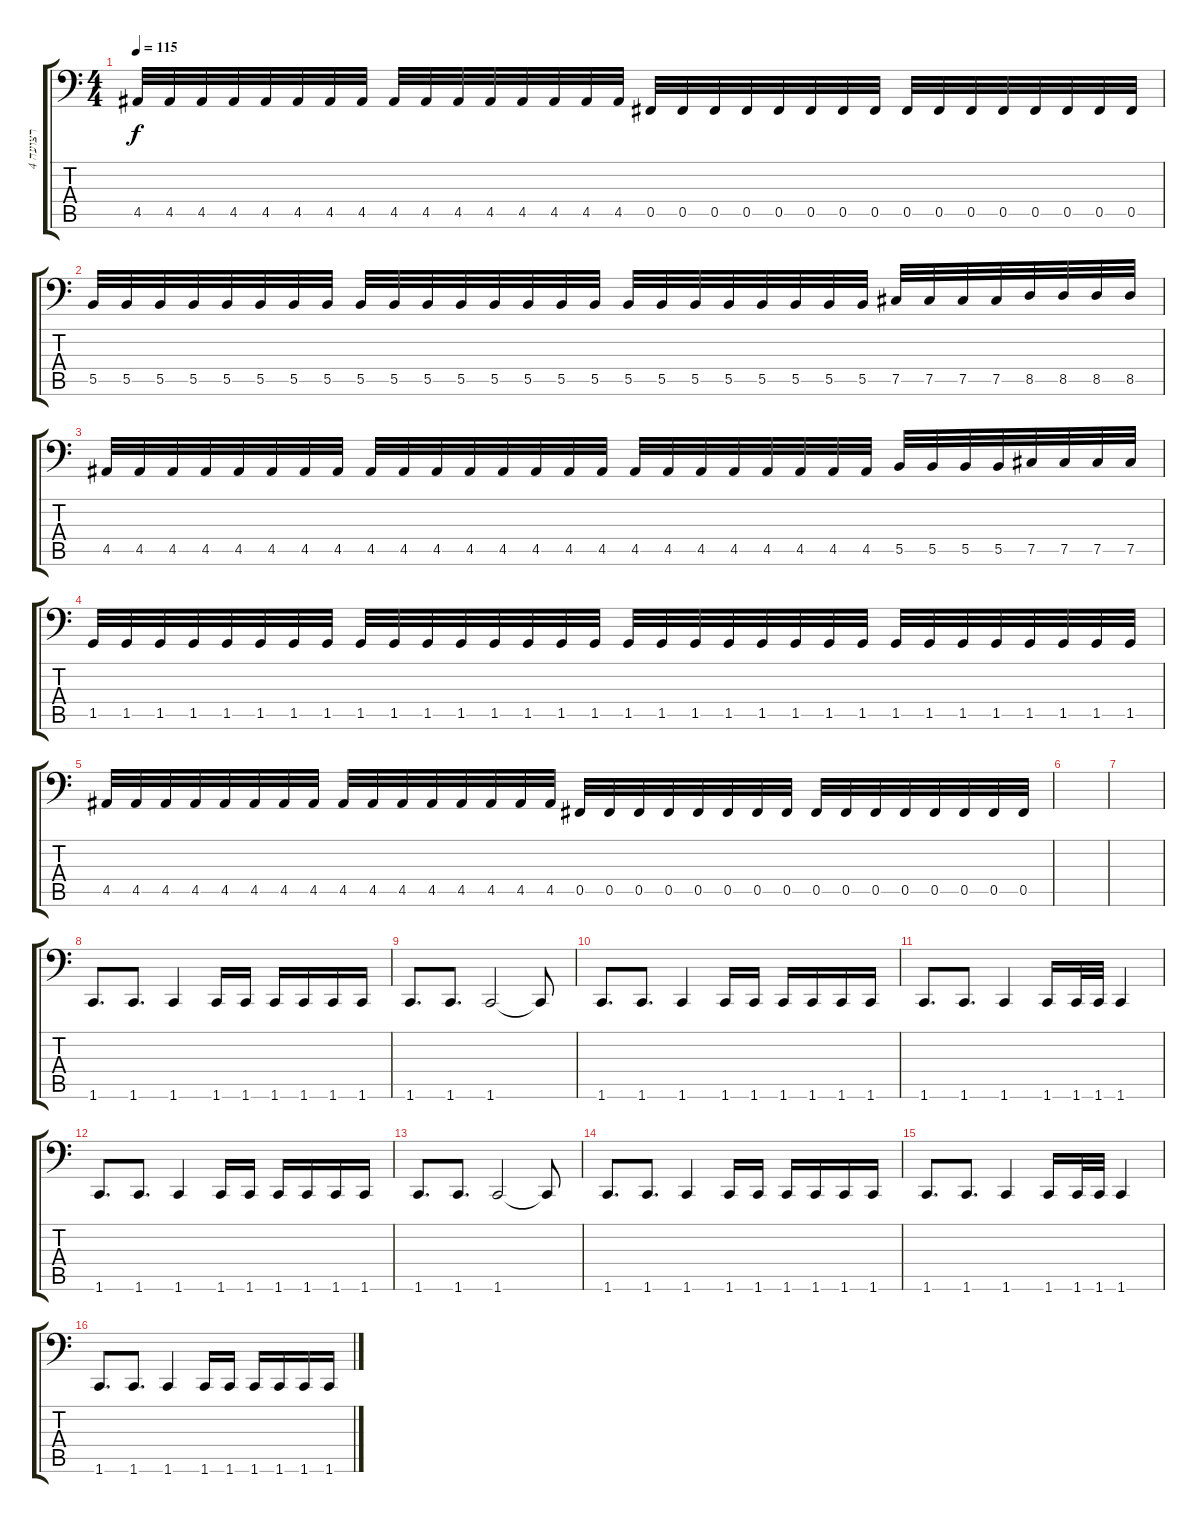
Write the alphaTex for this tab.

\track ("רצועה 4" "רצועה 4") {instrument electricbasspick}
\staff {score tabs}
\tuning (Db3 Ab2 E2 B1 Gb1 B0) {hide}
\ts (4 4)
\tempo 115
\clef f4
\ks c
4.5.32{dy f} 4.5.32 4.5.32 4.5.32 4.5.32 4.5.32 4.5.32 4.5.32 4.5.32 4.5.32 4.5.32 4.5.32 4.5.32 4.5.32 4.5.32 4.5.32 0.5.32 0.5.32 0.5.32 0.5.32 0.5.32 0.5.32 0.5.32 0.5.32 0.5.32 0.5.32 0.5.32 0.5.32 0.5.32 0.5.32 0.5.32 0.5.32 |
5.5.32 5.5.32 5.5.32 5.5.32 5.5.32 5.5.32 5.5.32 5.5.32 5.5.32 5.5.32 5.5.32 5.5.32 5.5.32 5.5.32 5.5.32 5.5.32 5.5.32 5.5.32 5.5.32 5.5.32 5.5.32 5.5.32 5.5.32 5.5.32 7.5.32 7.5.32 7.5.32 7.5.32 8.5.32 8.5.32 8.5.32 8.5.32 |
4.5.32 4.5.32 4.5.32 4.5.32 4.5.32 4.5.32 4.5.32 4.5.32 4.5.32 4.5.32 4.5.32 4.5.32 4.5.32 4.5.32 4.5.32 4.5.32 4.5.32 4.5.32 4.5.32 4.5.32 4.5.32 4.5.32 4.5.32 4.5.32 5.5.32 5.5.32 5.5.32 5.5.32 7.5.32 7.5.32 7.5.32 7.5.32 |
1.5.32 1.5.32 1.5.32 1.5.32 1.5.32 1.5.32 1.5.32 1.5.32 1.5.32 1.5.32 1.5.32 1.5.32 1.5.32 1.5.32 1.5.32 1.5.32 1.5.32 1.5.32 1.5.32 1.5.32 1.5.32 1.5.32 1.5.32 1.5.32 1.5.32 1.5.32 1.5.32 1.5.32 1.5.32 1.5.32 1.5.32 1.5.32 |
4.5.32 4.5.32 4.5.32 4.5.32 4.5.32 4.5.32 4.5.32 4.5.32 4.5.32 4.5.32 4.5.32 4.5.32 4.5.32 4.5.32 4.5.32 4.5.32 0.5.32 0.5.32 0.5.32 0.5.32 0.5.32 0.5.32 0.5.32 0.5.32 0.5.32 0.5.32 0.5.32 0.5.32 0.5.32 0.5.32 0.5.32 0.5.32 |
|
|
1.6.8{d} 1.6.8{d} 1.6.4 1.6.16 1.6.16 1.6.16 1.6.16 1.6.16 1.6.16 |
1.6.8{d} 1.6.8{d} 1.6.2 1.6{t}.8 |
1.6.8{d} 1.6.8{d} 1.6.4 1.6.16 1.6.16 1.6.16 1.6.16 1.6.16 1.6.16 |
1.6.8{d} 1.6.8{d} 1.6.4 1.6.16 1.6.32 1.6.32 1.6.4 |
1.6.8{d} 1.6.8{d} 1.6.4 1.6.16 1.6.16 1.6.16 1.6.16 1.6.16 1.6.16 |
1.6.8{d} 1.6.8{d} 1.6.2 1.6{t}.8 |
1.6.8{d} 1.6.8{d} 1.6.4 1.6.16 1.6.16 1.6.16 1.6.16 1.6.16 1.6.16 |
1.6.8{d} 1.6.8{d} 1.6.4 1.6.16 1.6.32 1.6.32 1.6.4 |
1.6.8{d} 1.6.8{d} 1.6.4 1.6.16 1.6.16 1.6.16 1.6.16 1.6.16 1.6.16
